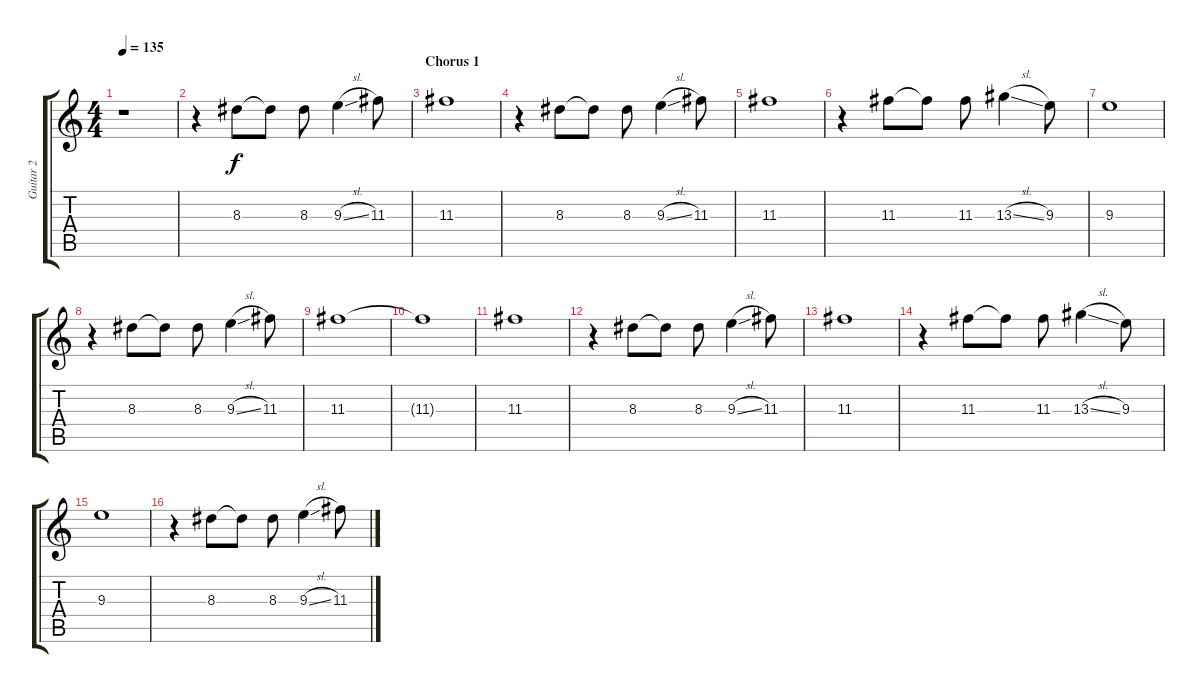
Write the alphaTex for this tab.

\track ("Guitar 2" "Guitar 2") {instrument distortionguitar}
\staff {score tabs}
\tuning (E4 B3 G3 D3 A2 E2) {hide}
\ts (4 4)
\tempo 135
\clef g2
\ks c
r.1{dy f} |
r.4 8.3.8 8.3{t}.8 8.3.8 9.3{sl}.4 11.3.8 |
\section ("" "Chorus 1")
11.3.1 |
r.4 8.3.8 8.3{t}.8 8.3.8 9.3{sl}.4 11.3.8 |
11.3.1 |
r.4 11.3.8 11.3{t}.8 11.3.8 13.3{sl}.4 9.3.8 |
9.3.1 |
r.4 8.3.8 8.3{t}.8 8.3.8 9.3{sl}.4 11.3.8 |
11.3.1 |
11.3{t}.1 |
11.3.1 |
r.4 8.3.8 8.3{t}.8 8.3.8 9.3{sl}.4 11.3.8 |
11.3.1 |
r.4 11.3.8 11.3{t}.8 11.3.8 13.3{sl}.4 9.3.8 |
9.3.1 |
r.4 8.3.8 8.3{t}.8 8.3.8 9.3{sl}.4 11.3.8
